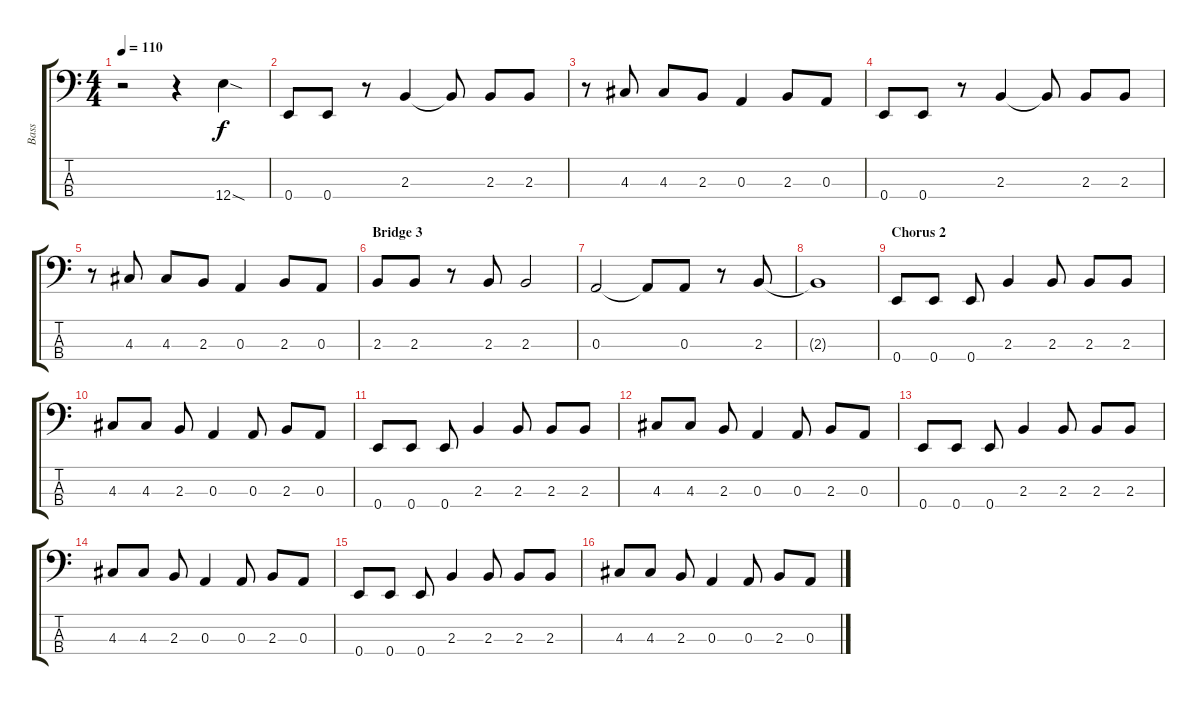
\track ("Bass" "Bass") {instrument electricbasspick}
\staff {score tabs}
\tuning (G2 D2 A1 E1) {hide}
\ts (4 4)
\tempo 110
\clef f4
\ks c
r.2{dy f volume 14} r.4 12.4{sod}.4 |
0.4.8 0.4.8 r.8 2.3.4 2.3{t}.8 2.3.8 2.3.8 |
r.8 4.3.8 4.3.8 2.3.8 0.3.4 2.3.8 0.3.8 |
0.4.8 0.4.8 r.8 2.3.4 2.3{t}.8 2.3.8 2.3.8 |
r.8 4.3.8 4.3.8 2.3.8 0.3.4 2.3.8 0.3.8 |
\section ("" "Bridge 3")
2.3.8 2.3.8 r.8 2.3.8 2.3.2 |
0.3.2 0.3{t}.8 0.3.8 r.8 2.3.8 |
2.3{t}.1 |
\section ("" "Chorus 2")
0.4.8{volume 14} 0.4.8 0.4.8 2.3.4 2.3.8 2.3.8 2.3.8 |
4.3.8 4.3.8 2.3.8 0.3.4 0.3.8 2.3.8 0.3.8 |
0.4.8 0.4.8 0.4.8 2.3.4 2.3.8 2.3.8 2.3.8 |
4.3.8 4.3.8 2.3.8 0.3.4 0.3.8 2.3.8 0.3.8 |
0.4.8 0.4.8 0.4.8 2.3.4 2.3.8 2.3.8 2.3.8 |
4.3.8 4.3.8 2.3.8 0.3.4 0.3.8 2.3.8 0.3.8 |
0.4.8 0.4.8 0.4.8 2.3.4 2.3.8 2.3.8 2.3.8 |
4.3.8 4.3.8 2.3.8 0.3.4 0.3.8 2.3.8 0.3.8
